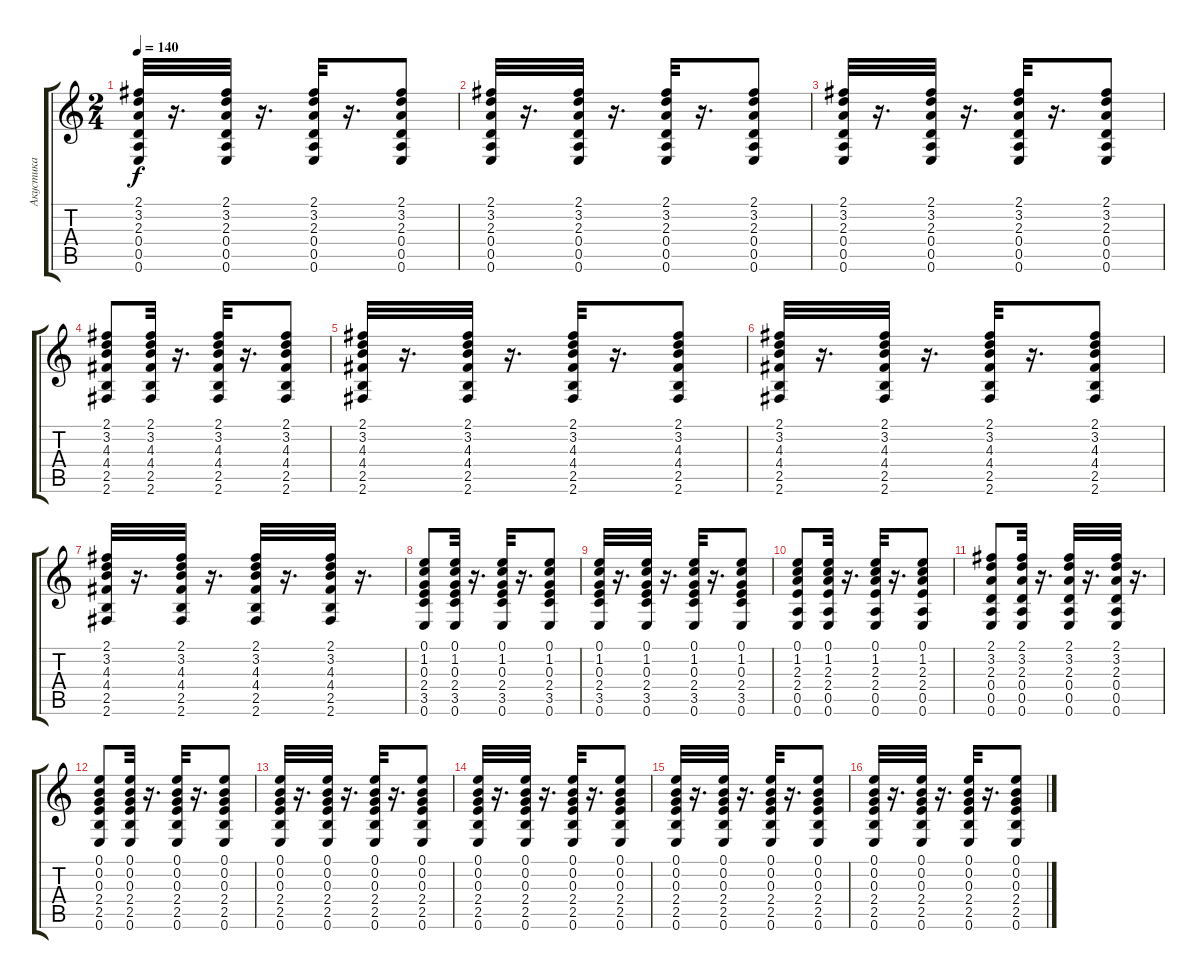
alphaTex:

\track ("Акустика" "Акустика") {instrument acousticguitarsteel}
\staff {score tabs}
\tuning (E4 B3 G3 D3 A2 E2) {hide}
\ts (2 4)
\tempo 140
\clef g2
\ks c
(2.1 3.2 2.3 0.4 0.5 0.6).32{dy f} r.16{d} (2.1 3.2 2.3 0.4 0.5 0.6).32 r.16{d} (2.1 3.2 2.3 0.4 0.5 0.6).32 r.16{d} (2.1 3.2 2.3 0.4 0.5 0.6).8 |
(2.1 3.2 2.3 0.4 0.5 0.6).32 r.16{d} (2.1 3.2 2.3 0.4 0.5 0.6).32 r.16{d} (2.1 3.2 2.3 0.4 0.5 0.6).32 r.16{d} (2.1 3.2 2.3 0.4 0.5 0.6).8 |
(2.1 3.2 2.3 0.4 0.5 0.6).32 r.16{d} (2.1 3.2 2.3 0.4 0.5 0.6).32 r.16{d} (2.1 3.2 2.3 0.4 0.5 0.6).32 r.16{d} (2.1 3.2 2.3 0.4 0.5 0.6).8 |
(2.1 3.2 4.3 4.4 2.5 2.6).8 (2.1 3.2 4.3 4.4 2.5 2.6).32 r.16{d} (2.1 3.2 4.3 4.4 2.5 2.6).32 r.16{d} (2.1 3.2 4.3 4.4 2.5 2.6).8 |
(2.1 3.2 4.3 4.4 2.5 2.6).32 r.16{d} (2.1 3.2 4.3 4.4 2.5 2.6).32 r.16{d} (2.1 3.2 4.3 4.4 2.5 2.6).32 r.16{d} (2.1 3.2 4.3 4.4 2.5 2.6).8 |
(2.1 3.2 4.3 4.4 2.5 2.6).32 r.16{d} (2.1 3.2 4.3 4.4 2.5 2.6).32 r.16{d} (2.1 3.2 4.3 4.4 2.5 2.6).32 r.16{d} (2.1 3.2 4.3 4.4 2.5 2.6).8 |
(2.1 3.2 4.3 4.4 2.5 2.6).32 r.16{d} (2.1 3.2 4.3 4.4 2.5 2.6).32 r.16{d} (2.1 3.2 4.3 4.4 2.5 2.6).32 r.16{d} (2.1 3.2 4.3 4.4 2.5 2.6).32 r.16{d} |
(0.1 1.2 0.3 2.4 3.5 0.6).8 (0.1 1.2 0.3 2.4 3.5 0.6).32 r.16{d} (0.1 1.2 0.3 2.4 3.5 0.6).32 r.16{d} (0.1 1.2 0.3 2.4 3.5 0.6).8 |
(0.1 1.2 0.3 2.4 3.5 0.6).32 r.16{d} (0.1 1.2 0.3 2.4 3.5 0.6).32 r.16{d} (0.1 1.2 0.3 2.4 3.5 0.6).32 r.16{d} (0.1 1.2 0.3 2.4 3.5 0.6).8 |
(0.1 1.2 2.3 2.4 0.5 0.6).8 (0.1 1.2 2.3 2.4 0.5 0.6).32 r.16{d} (0.1 1.2 2.3 2.4 0.5 0.6).32 r.16{d} (0.1 1.2 2.3 2.4 0.5 0.6).8 |
(2.1 3.2 2.3 0.4 0.5 0.6).8 (2.1 3.2 2.3 0.4 0.5 0.6).32 r.16{d} (2.1 3.2 2.3 0.4 0.5 0.6).32 r.16{d} (2.1 3.2 2.3 0.4 0.5 0.6).32 r.16{d} |
(0.1 0.2 0.3 2.4 2.5 0.6).8 (0.1 0.2 0.3 2.4 2.5 0.6).32 r.16{d} (0.1 0.2 0.3 2.4 2.5 0.6).32 r.16{d} (0.1 0.2 0.3 2.4 2.5 0.6).8 |
(0.1 0.2 0.3 2.4 2.5 0.6).32 r.16{d} (0.1 0.2 0.3 2.4 2.5 0.6).32 r.16{d} (0.1 0.2 0.3 2.4 2.5 0.6).32 r.16{d} (0.1 0.2 0.3 2.4 2.5 0.6).8 |
(0.1 0.2 0.3 2.4 2.5 0.6).32 r.16{d} (0.1 0.2 0.3 2.4 2.5 0.6).32 r.16{d} (0.1 0.2 0.3 2.4 2.5 0.6).32 r.16{d} (0.1 0.2 0.3 2.4 2.5 0.6).8 |
(0.1 0.2 0.3 2.4 2.5 0.6).32 r.16{d} (0.1 0.2 0.3 2.4 2.5 0.6).32 r.16{d} (0.1 0.2 0.3 2.4 2.5 0.6).32 r.16{d} (0.1 0.2 0.3 2.4 2.5 0.6).8 |
(0.1 0.2 0.3 2.4 2.5 0.6).32 r.16{d} (0.1 0.2 0.3 2.4 2.5 0.6).32 r.16{d} (0.1 0.2 0.3 2.4 2.5 0.6).32 r.16{d} (0.1 0.2 0.3 2.4 2.5 0.6).8
